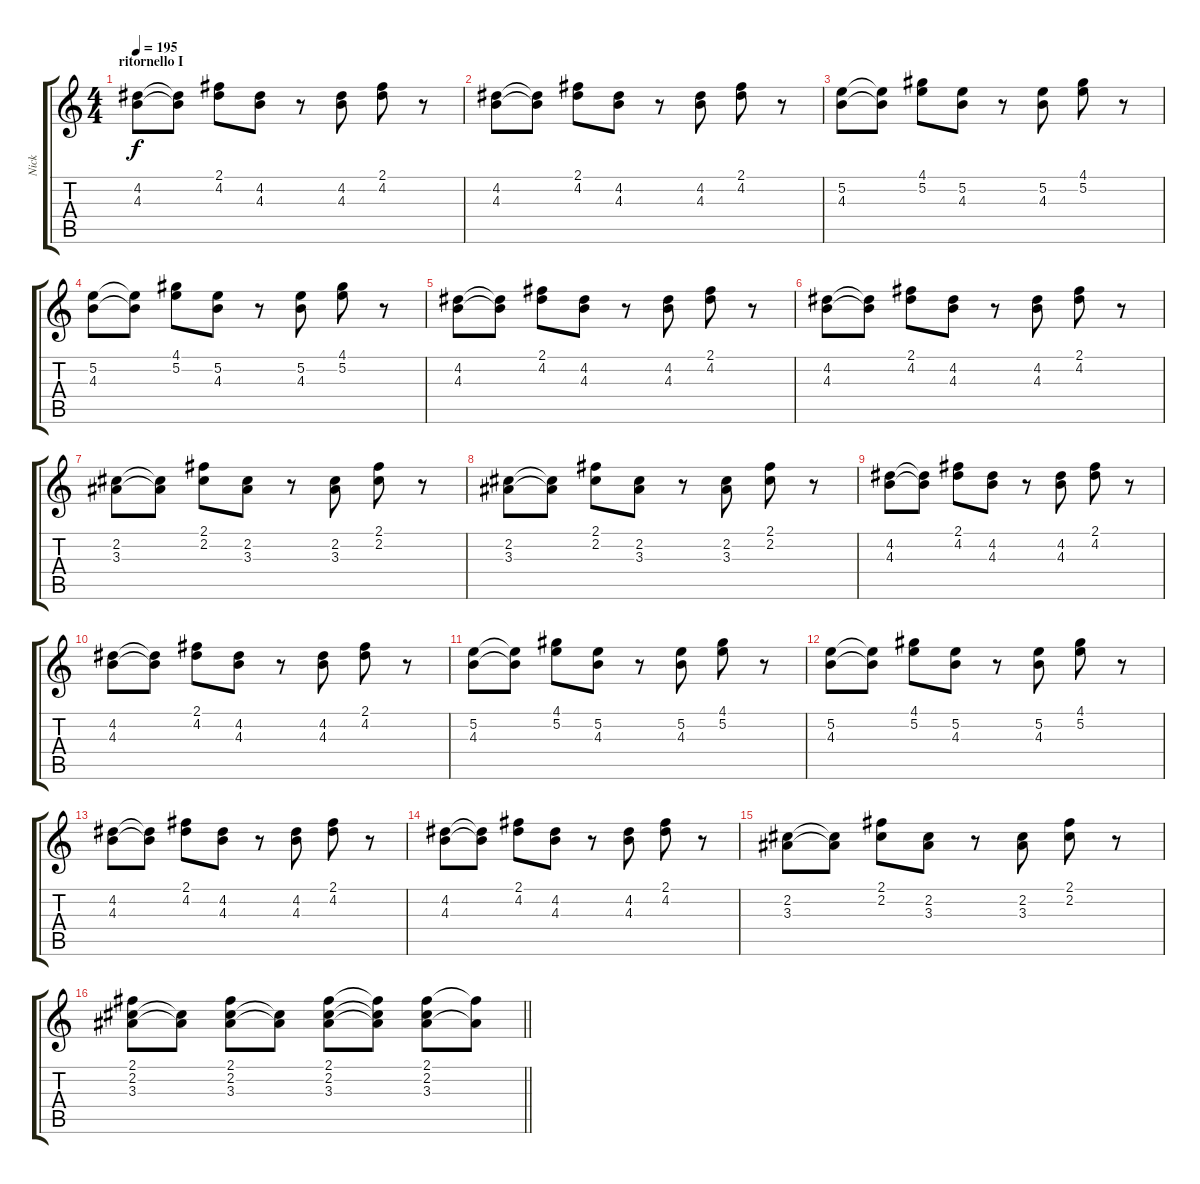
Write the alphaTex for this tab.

\track ("Nick" "Nick") {instrument electricguitarjazz}
\staff {score tabs}
\tuning (E4 B3 G3 D3 A2 E2) {hide}
\ts (4 4)
\section ("" "ritornello I")
\tempo 195
\clef g2
\ks c
(4.2 4.3).8{dy f} (4.2{t} 4.3{t}).8 (2.1 4.2).8 (4.2 4.3).8 r.8 (4.2 4.3).8 (2.1 4.2).8 r.8 |
(4.2 4.3).8 (4.2{t} 4.3{t}).8 (2.1 4.2).8 (4.2 4.3).8 r.8 (4.2 4.3).8 (2.1 4.2).8 r.8 |
(5.2 4.3).8 (5.2{t} 4.3{t}).8 (4.1 5.2).8 (5.2 4.3).8 r.8 (5.2 4.3).8 (4.1 5.2).8 r.8 |
(5.2 4.3).8 (5.2{t} 4.3{t}).8 (4.1 5.2).8 (5.2 4.3).8 r.8 (5.2 4.3).8 (4.1 5.2).8 r.8 |
(4.2 4.3).8 (4.2{t} 4.3{t}).8 (2.1 4.2).8 (4.2 4.3).8 r.8 (4.2 4.3).8 (2.1 4.2).8 r.8 |
(4.2 4.3).8 (4.2{t} 4.3{t}).8 (2.1 4.2).8 (4.2 4.3).8 r.8 (4.2 4.3).8 (2.1 4.2).8 r.8 |
(2.2 3.3).8 (2.2{t} 3.3{t}).8 (2.1 2.2).8 (2.2 3.3).8 r.8 (2.2 3.3).8 (2.1 2.2).8 r.8 |
(2.2 3.3).8 (2.2{t} 3.3{t}).8 (2.1 2.2).8 (2.2 3.3).8 r.8 (2.2 3.3).8 (2.1 2.2).8 r.8 |
(4.2 4.3).8 (4.2{t} 4.3{t}).8 (2.1 4.2).8 (4.2 4.3).8 r.8 (4.2 4.3).8 (2.1 4.2).8 r.8 |
(4.2 4.3).8 (4.2{t} 4.3{t}).8 (2.1 4.2).8 (4.2 4.3).8 r.8 (4.2 4.3).8 (2.1 4.2).8 r.8 |
(5.2 4.3).8 (5.2{t} 4.3{t}).8 (4.1 5.2).8 (5.2 4.3).8 r.8 (5.2 4.3).8 (4.1 5.2).8 r.8 |
(5.2 4.3).8 (5.2{t} 4.3{t}).8 (4.1 5.2).8 (5.2 4.3).8 r.8 (5.2 4.3).8 (4.1 5.2).8 r.8 |
(4.2 4.3).8 (4.2{t} 4.3{t}).8 (2.1 4.2).8 (4.2 4.3).8 r.8 (4.2 4.3).8 (2.1 4.2).8 r.8 |
(4.2 4.3).8 (4.2{t} 4.3{t}).8 (2.1 4.2).8 (4.2 4.3).8 r.8 (4.2 4.3).8 (2.1 4.2).8 r.8 |
(2.2 3.3).8 (2.2{t} 3.3{t}).8 (2.1 2.2).8 (2.2 3.3).8 r.8 (2.2 3.3).8 (2.1 2.2).8 r.8 |
\barLineRight lightlight
(2.1 2.2 3.3).8 (2.2{t} 3.3{t}).8 (2.1 2.2 3.3).8 (2.2{t} 3.3{t}).8 (2.1 2.2 3.3).8 (2.1{t} 2.2{t} 3.3{t}).8 (2.1 2.2 3.3).8 (2.1{t} 3.3{t}).8
